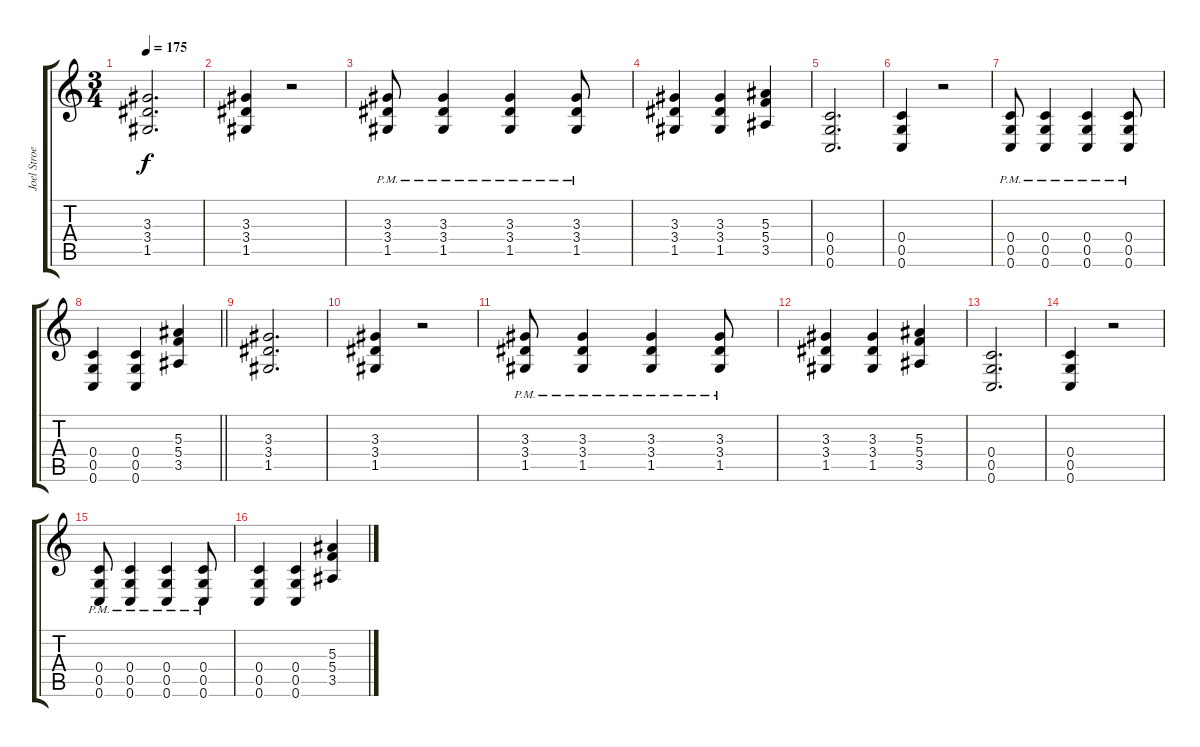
\track ("Joel Stroetzel" "Joel Stroe") {instrument distortionguitar}
\staff {score tabs}
\tuning (D4 A3 F3 C3 G2 C2) {hide}
\ts (3 4)
\tempo 175
\clef g2
\ks c
(3.3 3.4 1.5).2{d dy f} |
(3.3 3.4 1.5).4 r.2 |
(3.3{pm} 3.4{pm} 1.5{pm}).8 (3.3{pm} 3.4{pm} 1.5{pm}).4 (3.3{pm} 3.4{pm} 1.5{pm}).4 (3.3{pm} 3.4{pm} 1.5{pm}).8 |
(3.3 3.4 1.5).4 (3.3 3.4 1.5).4 (5.3 5.4 3.5).4 |
(0.4 0.5 0.6).2{d} |
(0.4 0.5 0.6).4 r.2 |
(0.4{pm} 0.5{pm} 0.6{pm}).8 (0.4{pm} 0.5{pm} 0.6{pm}).4 (0.4{pm} 0.5{pm} 0.6{pm}).4 (0.4{pm} 0.5{pm} 0.6{pm}).8 |
\barLineRight lightlight
(0.4 0.5 0.6).4 (0.4 0.5 0.6).4 (5.3 5.4 3.5).4 |
(3.3 3.4 1.5).2{d} |
(3.3 3.4 1.5).4 r.2 |
(3.3{pm} 3.4{pm} 1.5{pm}).8 (3.3{pm} 3.4{pm} 1.5{pm}).4 (3.3{pm} 3.4{pm} 1.5{pm}).4 (3.3{pm} 3.4{pm} 1.5{pm}).8 |
(3.3 3.4 1.5).4 (3.3 3.4 1.5).4 (5.3 5.4 3.5).4 |
(0.4 0.5 0.6).2{d} |
(0.4 0.5 0.6).4 r.2 |
(0.4{pm} 0.5{pm} 0.6{pm}).8 (0.4{pm} 0.5{pm} 0.6{pm}).4 (0.4{pm} 0.5{pm} 0.6{pm}).4 (0.4{pm} 0.5{pm} 0.6{pm}).8 |
(0.4 0.5 0.6).4 (0.4 0.5 0.6).4 (5.3 5.4 3.5).4
